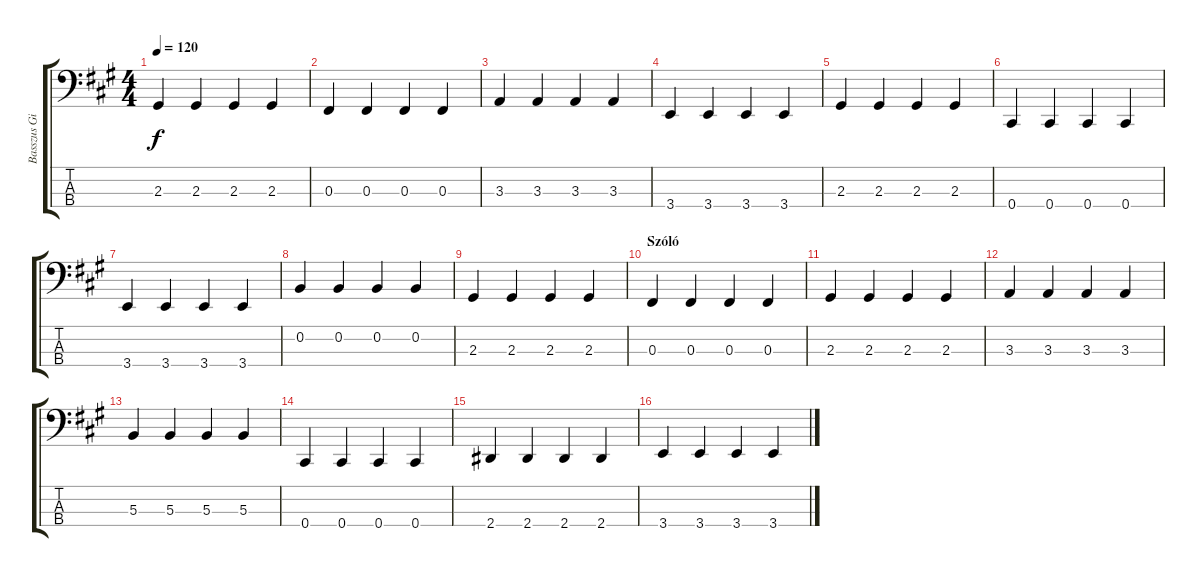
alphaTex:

\track ("Basszus Gitár" "Basszus Gi") {instrument electricbassfinger}
\staff {score tabs}
\tuning (E2 B1 Gb1 Db1) {hide}
\ts (4 4)
\tempo 120
\clef f4
\ks a
2.3.4{dy f} 2.3.4 2.3.4 2.3.4 |
0.3.4 0.3.4 0.3.4 0.3.4 |
3.3.4 3.3.4 3.3.4 3.3.4 |
3.4.4 3.4.4 3.4.4 3.4.4 |
2.3.4 2.3.4 2.3.4 2.3.4 |
0.4.4 0.4.4 0.4.4 0.4.4 |
3.4.4 3.4.4 3.4.4 3.4.4 |
0.2.4 0.2.4 0.2.4 0.2.4 |
2.3.4 2.3.4 2.3.4 2.3.4 |
\section ("" "Szóló")
0.3.4 0.3.4 0.3.4 0.3.4 |
2.3.4 2.3.4 2.3.4 2.3.4 |
3.3.4 3.3.4 3.3.4 3.3.4 |
5.3.4 5.3.4 5.3.4 5.3.4 |
0.4.4 0.4.4 0.4.4 0.4.4 |
2.4.4 2.4.4 2.4.4 2.4.4 |
3.4.4 3.4.4 3.4.4 3.4.4
